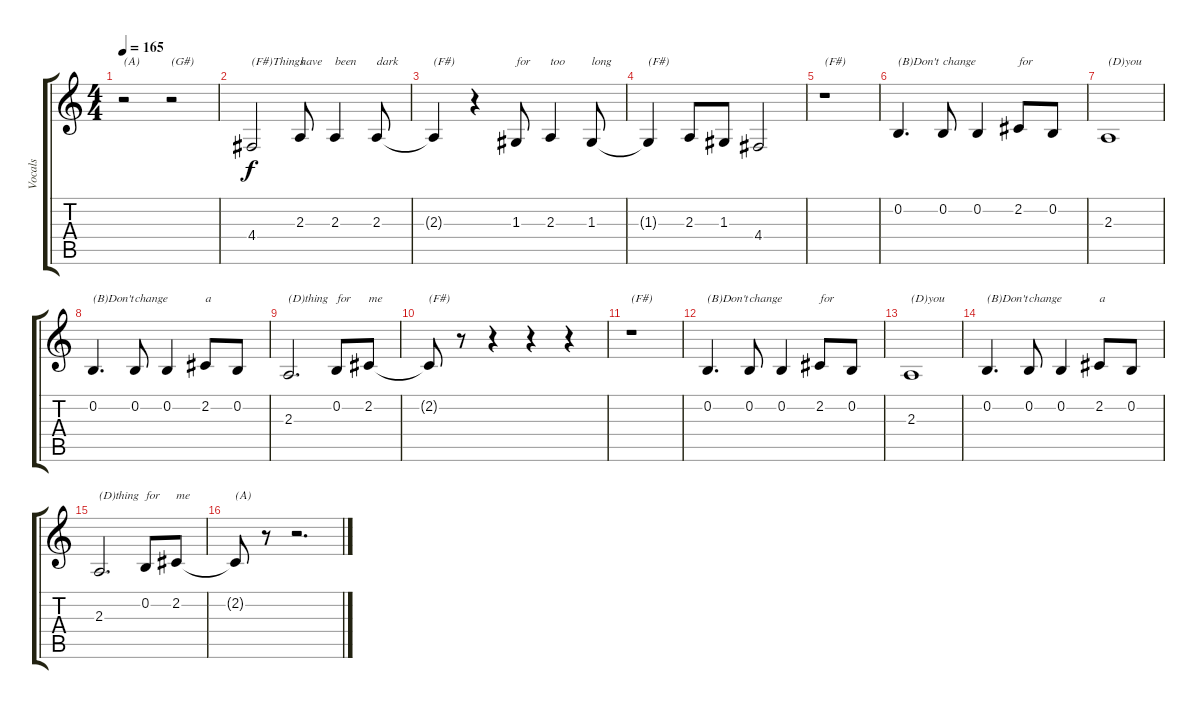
\track ("Vocals" "Vocals") {instrument lead2sawtooth}
\staff {score tabs}
\tuning (E4 B3 G3 D3 A2 E2) {hide}
\ts (4 4)
\tempo 165
\clef g2
\ks c
r.2{txt "(A)" dy f} r.2{txt "(G#)"} |
4.4.2{txt "(F#)Things"} 2.3.8{txt "have"} 2.3.4{txt "been"} 2.3.8{txt "dark"} |
2.3{t}.4{txt "(F#)"} r.4 1.3.8{txt "for"} 2.3.4{txt "too"} 1.3.8{txt "long"} |
1.3{t}.4{txt "(F#)"} 2.3.8 1.3.8 4.4.2 |
r.1{txt "(F#)"} |
0.2.4{d txt "(B)Don't"} 0.2.8{txt "change"} 0.2.4 2.2.8{txt "for"} 0.2.8 |
2.3.1{txt "(D)you"} |
0.2.4{d txt "(B)Don't"} 0.2.8{txt "change"} 0.2.4 2.2.8{txt "a"} 0.2.8 |
2.3.2{d txt "(D)thing"} 0.2.8{txt "for"} 2.2.8{txt "me"} |
2.2{t}.8{txt "(F#)"} r.8 r.4 r.4 r.4 |
r.1{txt "(F#)"} |
0.2.4{d txt "(B)Don't"} 0.2.8{txt "change"} 0.2.4 2.2.8{txt "for"} 0.2.8 |
2.3.1{txt "(D)you"} |
0.2.4{d txt "(B)Don't"} 0.2.8{txt "change"} 0.2.4 2.2.8{txt "a"} 0.2.8 |
2.3.2{d txt "(D)thing"} 0.2.8{txt "for"} 2.2.8{txt "me"} |
2.2{t}.8{txt "(A)"} r.8 r.2{d}
